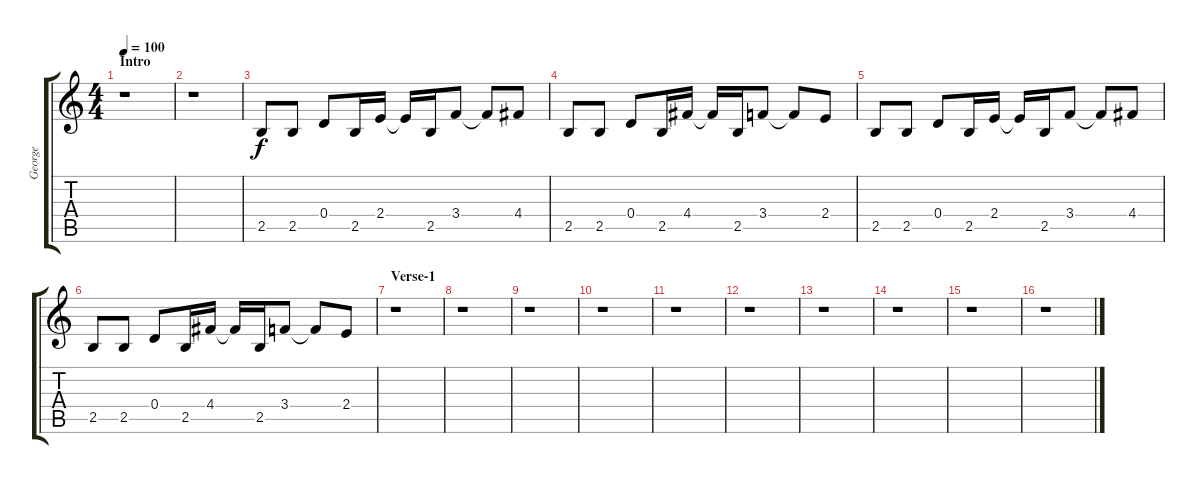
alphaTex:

\track ("George" "George") {instrument distortionguitar}
\staff {score tabs}
\tuning (E4 B3 G3 D3 A2 E2) {hide}
\ts (4 4)
\section ("" "Intro")
\tempo 100
\clef g2
\ks c
r.1{dy f instrument distortionguitar} |
r.1 |
2.5.8 2.5.8 0.4.8 2.5.16 2.4.16 2.4{t}.16 2.5.16 3.4.8 3.4{t}.8 4.4.8 |
2.5.8 2.5.8 0.4.8 2.5.16 4.4.16 4.4{t}.16 2.5.16 3.4.8 3.4{t}.8 2.4.8 |
2.5.8 2.5.8 0.4.8 2.5.16 2.4.16 2.4{t}.16 2.5.16 3.4.8 3.4{t}.8 4.4.8 |
2.5.8 2.5.8 0.4.8 2.5.16 4.4.16 4.4{t}.16 2.5.16 3.4.8 3.4{t}.8 2.4.8 |
\section ("" "Verse-1")
r.1 |
r.1 |
r.1 |
r.1 |
r.1 |
r.1 |
r.1 |
r.1 |
r.1 |
r.1
